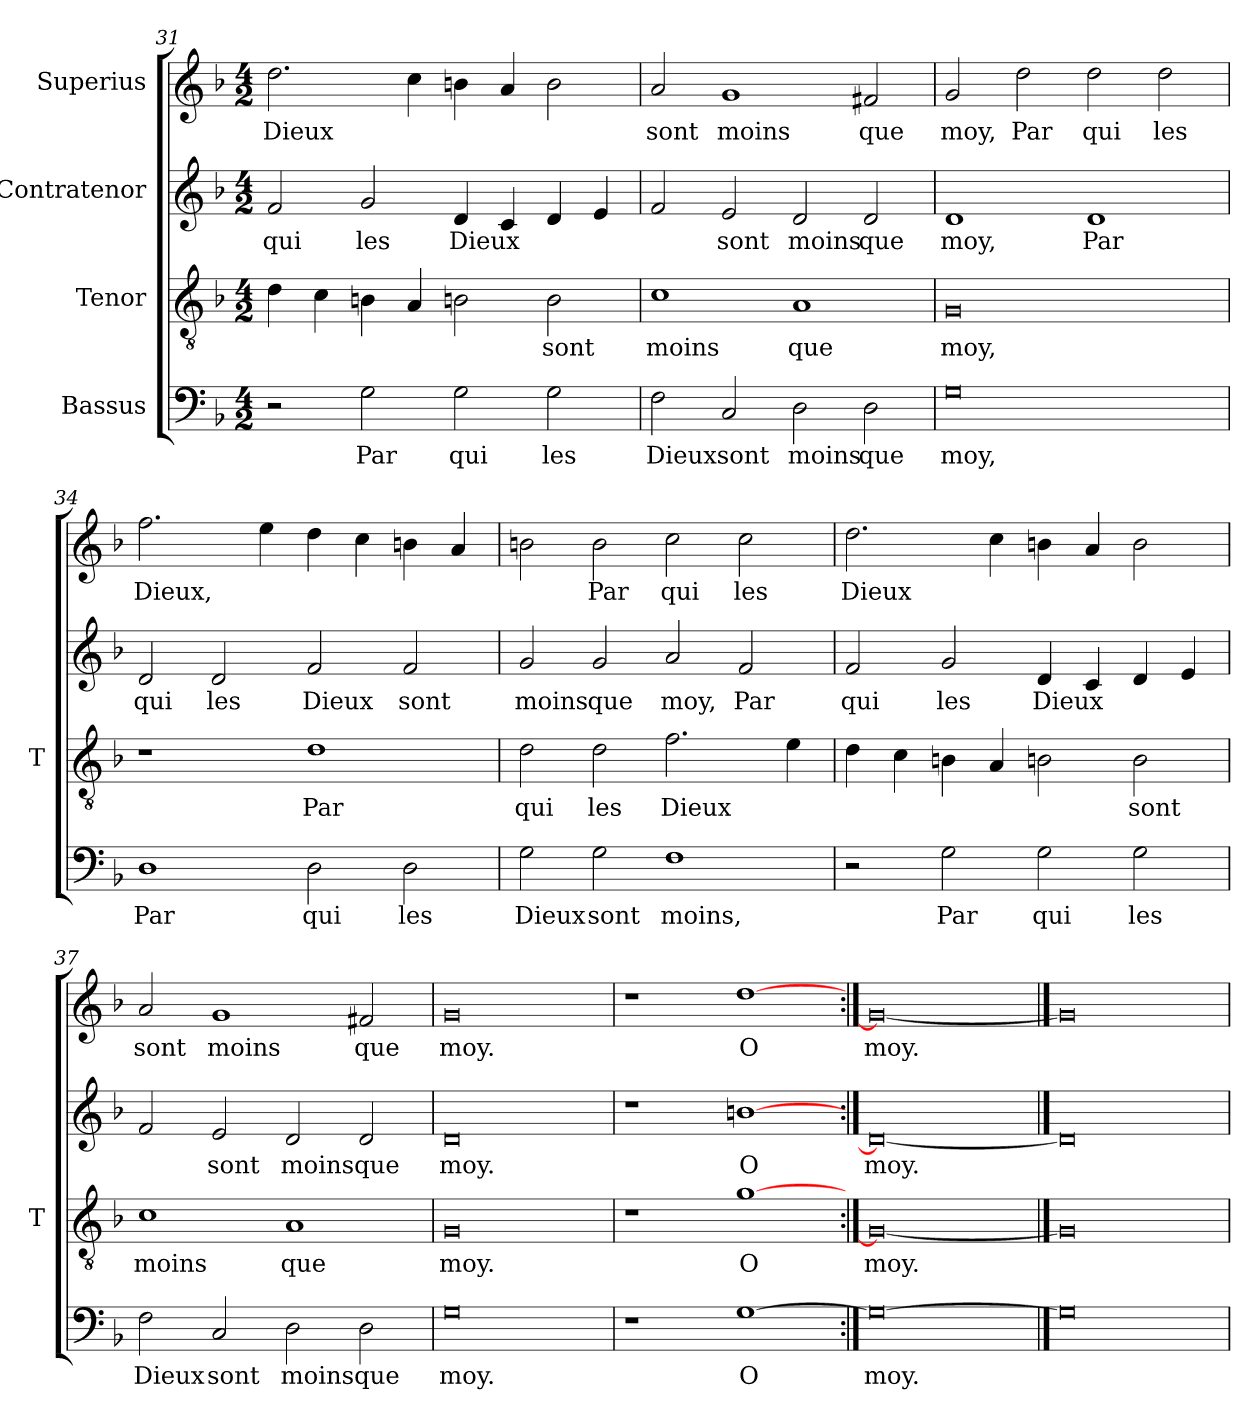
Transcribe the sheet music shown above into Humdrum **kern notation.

**kern	**text	**kern	**text	**kern	**text	**kern	**text
*part4	*part4	*part3	*part3	*part2	*part2	*part1	*part1
*staff4	*staff4	*staff3	*staff3	*staff2	*staff2	*staff1	*staff1
*I"Bassus	*	*I"Tenor	*	*I"Contratenor	*	*I"Superius	*
*	*	*I'T	*	*	*	*	*
*clefF4	*	*clefGv2	*	*clefG2	*	*clefG2	*
*k[b-]	*	*k[b-]	*	*k[b-]	*	*k[b-]	*
*M4/2	*	*M4/2	*	*M4/2	*	*M4/2	*
=31	=31	=31	=31	=31	=31	=31	=31
2r	.	4d	.	2f	-qui	2.dd	-Dieux
.	.	4c	.	.	.	.	.
2G	-Par	4Bn	.	2g	-les	.	.
.	.	4A	.	.	.	4cc	.
2G	-qui	2Bn	.	4d	-Dieux	4b	.
.	.	.	.	4c	.	4a	.
2G	-les	2B	-sont	4d	.	2b	.
.	.	.	.	4e	.	.	.
=32	=32	=32	=32	=32	=32	=32	=32
2F	-Dieux	1c	-moins	2f	.	2a	-sont
2C	-sont	.	.	2e	-sont	1g	-moins
2D	-moins	1A	-que	2d	-moins	.	.
2D	-que	.	.	2d	-que	2f#X	-que
=33	=33	=33	=33	=33	=33	=33	=33
0G	-moy,	0G	-moy,	1d	-moy,	2g	-moy,
.	.	.	.	.	.	2dd	-Par
.	.	.	.	1d	-Par	2dd	-qui
.	.	.	.	.	.	2dd	-les
=34	=34	=34	=34	=34	=34	=34	=34
1D	-Par	1r	.	2d	-qui	2.ff	-Dieux,
.	.	.	.	2d	-les	.	.
.	.	.	.	.	.	4ee	.
2D	-qui	1d	-Par	2f	-Dieux	4dd	.
.	.	.	.	.	.	4cc	.
2D	-les	.	.	2f	-sont	4b	.
.	.	.	.	.	.	4a	.
=35	=35	=35	=35	=35	=35	=35	=35
2G	-Dieux	2d	-qui	2g	-moins	2b	.
2G	-sont	2d	-les	2g	-que	2b	-Par
1F	-moins,	2.f	-Dieux	2a	-moy,	2cc	-qui
.	.	.	.	2f	-Par	2cc	-les
.	.	4e	.	.	.	.	.
=36	=36	=36	=36	=36	=36	=36	=36
2r	.	4d	.	2f	-qui	2.dd	-Dieux
.	.	4c	.	.	.	.	.
2G	-Par	4Bn	.	2g	-les	.	.
.	.	4A	.	.	.	4cc	.
2G	-qui	2Bn	.	4d	-Dieux	4b	.
.	.	.	.	4c	.	4a	.
2G	-les	2B	-sont	4d	.	2b	.
.	.	.	.	4e	.	.	.
=37	=37	=37	=37	=37	=37	=37	=37
2F	-Dieux	1c	-moins	2f	.	2a	-sont
2C	-sont	.	.	2e	-sont	1g	-moins
2D	-moins	1A	-que	2d	-moins	.	.
2D	-que	.	.	2d	-que	2f#X	-que
=38	=38	=38	=38	=38	=38	=38	=38
0G	-moy.	0G	-moy.	0d	-moy.	0g	-moy.
=39	=39	=39	=39	=39	=39	=39	=39
1r	.	1r	.	1r	.	1r	.
[1G	-O	[1g	-O	[1bn	-O	[1dd	-O
=40:|!	=40:|!	=40:|!	=40:|!	=40:|!	=40:|!	=40:|!	=40:|!
0G_	-moy.	0G_	-moy.	0d_	-moy.	0g_	-moy.
==41	==41	==41	==41	==41	==41	==41	==41
0G]	.	0G]	.	0d]	.	0g]	.
=	=	=	=	=	=	=	=
*-	*-	*-	*-	*-	*-	*-	*-
